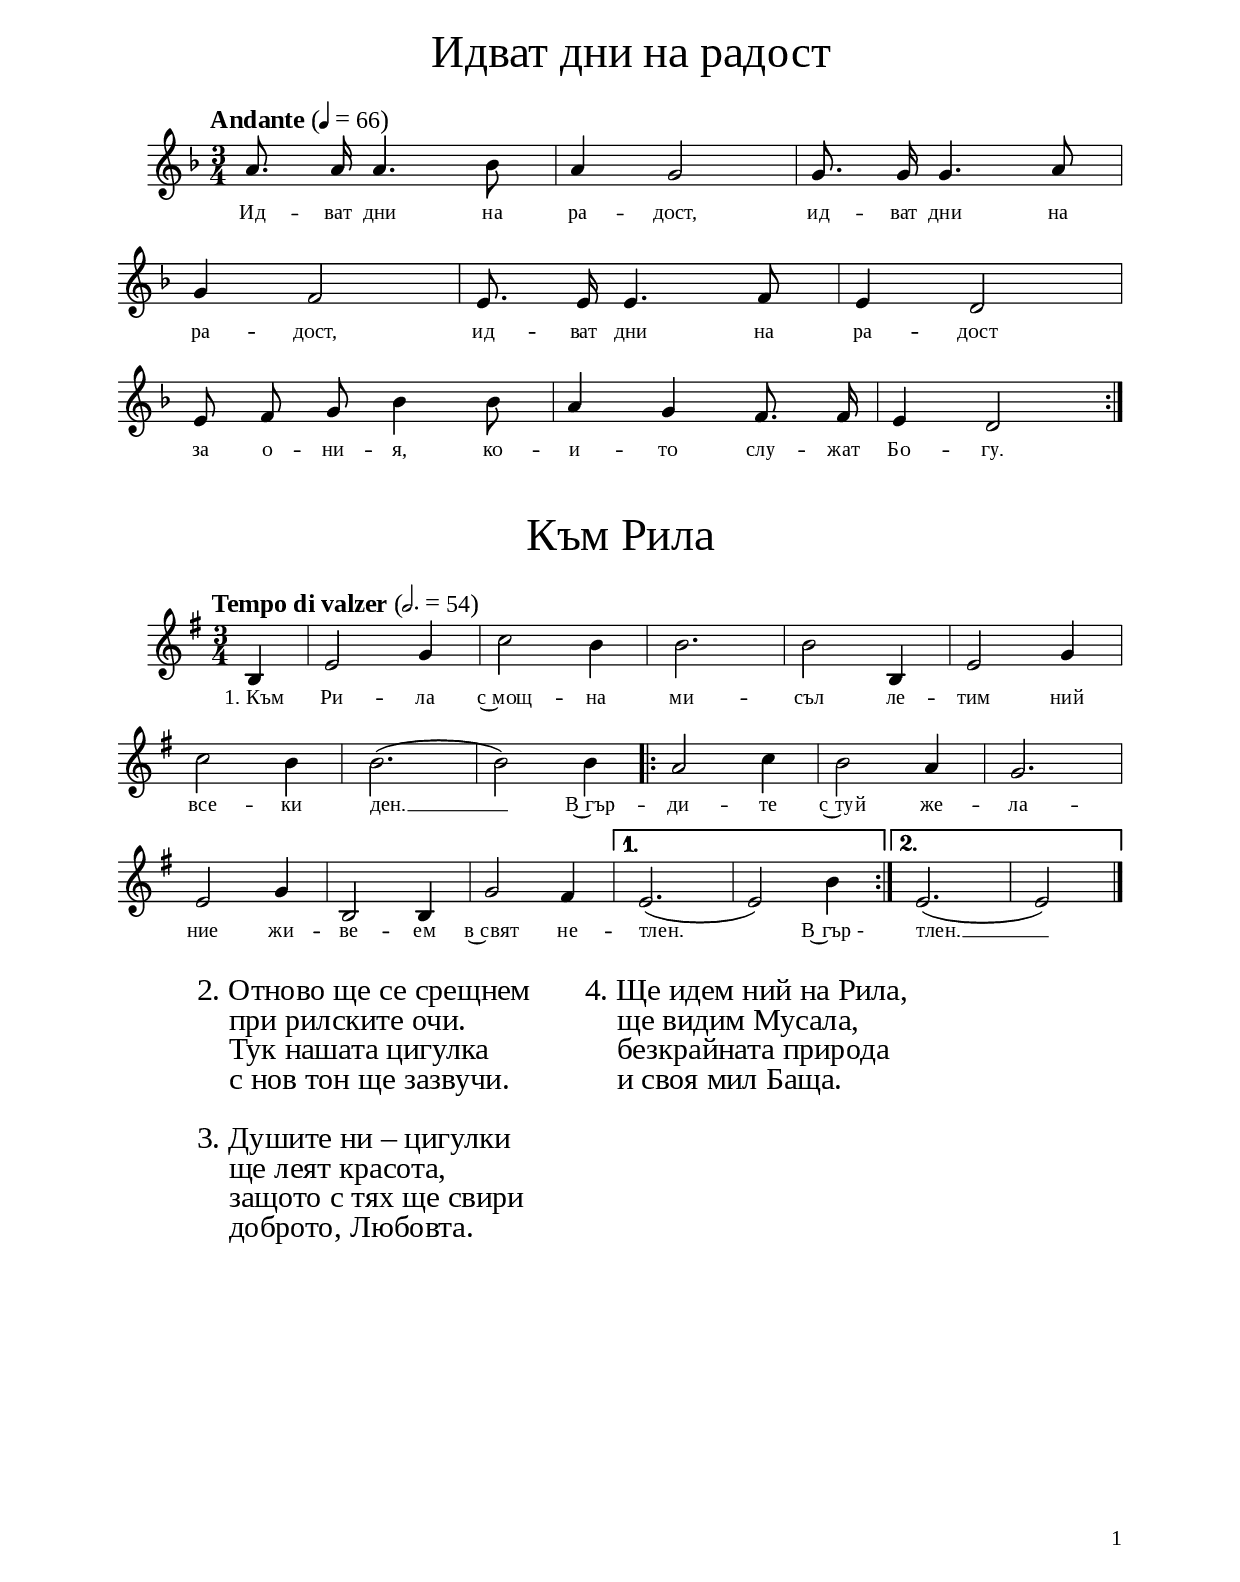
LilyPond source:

\version "2.24.4"

% include paper part and global functions
\include "include/globals.ily"

\bookpart {
  \label #'ref056_1
  \tocItem \markup "Идват дни на радост"
  \include "include/bookpart-paper.ily"
  \score {
    \include "include/score-layout.ily"

    \new Voice \absolute  {
      \clef treble
      \key d \minor
      \time 3/4
      \autoBeamOff
      \tempoFunc "Andante" 4 "66"
      a'8. a'16 a'4. bes'8 | a'4 g'2 | g'8. g'16 g'4. a'8 | \break
      g'4 f'2 | e'8. e'16 e'4. f'8 | e'4 d'2 | \break
      e'8 f'8 g'8 bes'4 bes'8 | a'4 g'4 f'8. f'16 | e'4 d'2 | \bar ":|."
    }

    \addlyrics {
      Ид -- ват дни на ра -- дост, ид -- ват дни на
      ра -- дост, ид -- ват дни на ра -- дост
      за о -- ни -- я, ко -- и -- то слу -- жат Бо -- гу.
    }

    \header {
      title = \titleFunc #'ref_desc_2 "  Идват дни на радост" "Idvat dni na radost"
    }

    \midi{}

  } % score


  \label #'ref056_2
  \tocItem \markup "Към Рила"

  \include "include/bookpart-paper.ily"
  \score {
    \include "include/score-layout.ily"

    \new Voice \absolute  {
      \clef treble
      \key e \minor
      \time 3/4
      \tempoFunc "Tempo di valzer" 2. "54"
      \partial 4 b4 | e'2 g'4 | c''2 b'4 | b'2. | b'2 b4 | e'2 g'4 | \break
      c''2 b'4 | b'2. ( | b'2 ) b'4 |
      \repeat volta 2 {
        a'2 c''4 | b'2 a'4 | g'2. \break
        e'2 g'4 | b2 b4 | g'2 fis'4
      }
      \alternative {
        { e'2. ( | e'2 ) b'4 | }
        { e'2. ( | e'2 ) \bar "|." }
      }
    }

    \addlyrics {
      "1. Към" Ри -- ла с~мощ -- на ми -- съл ле -- тим ний
      все -- ки ден. __ В~гър -- ди -- те с~туй же -- ла --
      ние жи -- ве -- ем в~свят не -- тлен. "В~гър -" тлен. __
    }

    \header {
      title = \titleFunc #'ref_desc_2 "Към Рила" "Kăm Rila"
    }

    \midi{}

  } % score

  \markup \fontsize #bgCoupletFontSize {
    \hspace #8
    \override #`(baseline-skip . ,bgCoupletBaselineSkip)
    \column {

      \line { 2. Отново ще се срещнем  }
      \line {   "   " при рилските очи. }
      \line {   "   " Тук нашата цигулка }
      \line {   "   " с нов тон ще зазвучи. }

      \line { " " }
      \line { 3. Душите ни  – цигулки }
      \line {   "   " ще леят красота, }
      \line {   "   " защото с тях ще свири  }
      \line {   "   " доброто, Любовта. }

    }

    \hspace #5
    \override #`(baseline-skip . ,bgCoupletBaselineSkip)
    \column {


      \line { 4. Ще идем ний на Рила, }
      \line {   "   " ще видим Мусала, }
      \line {   "   " безкрайната природа  }
      \line {   "   " и своя мил Баща. }


    }


  } % markup





} % bookpart
